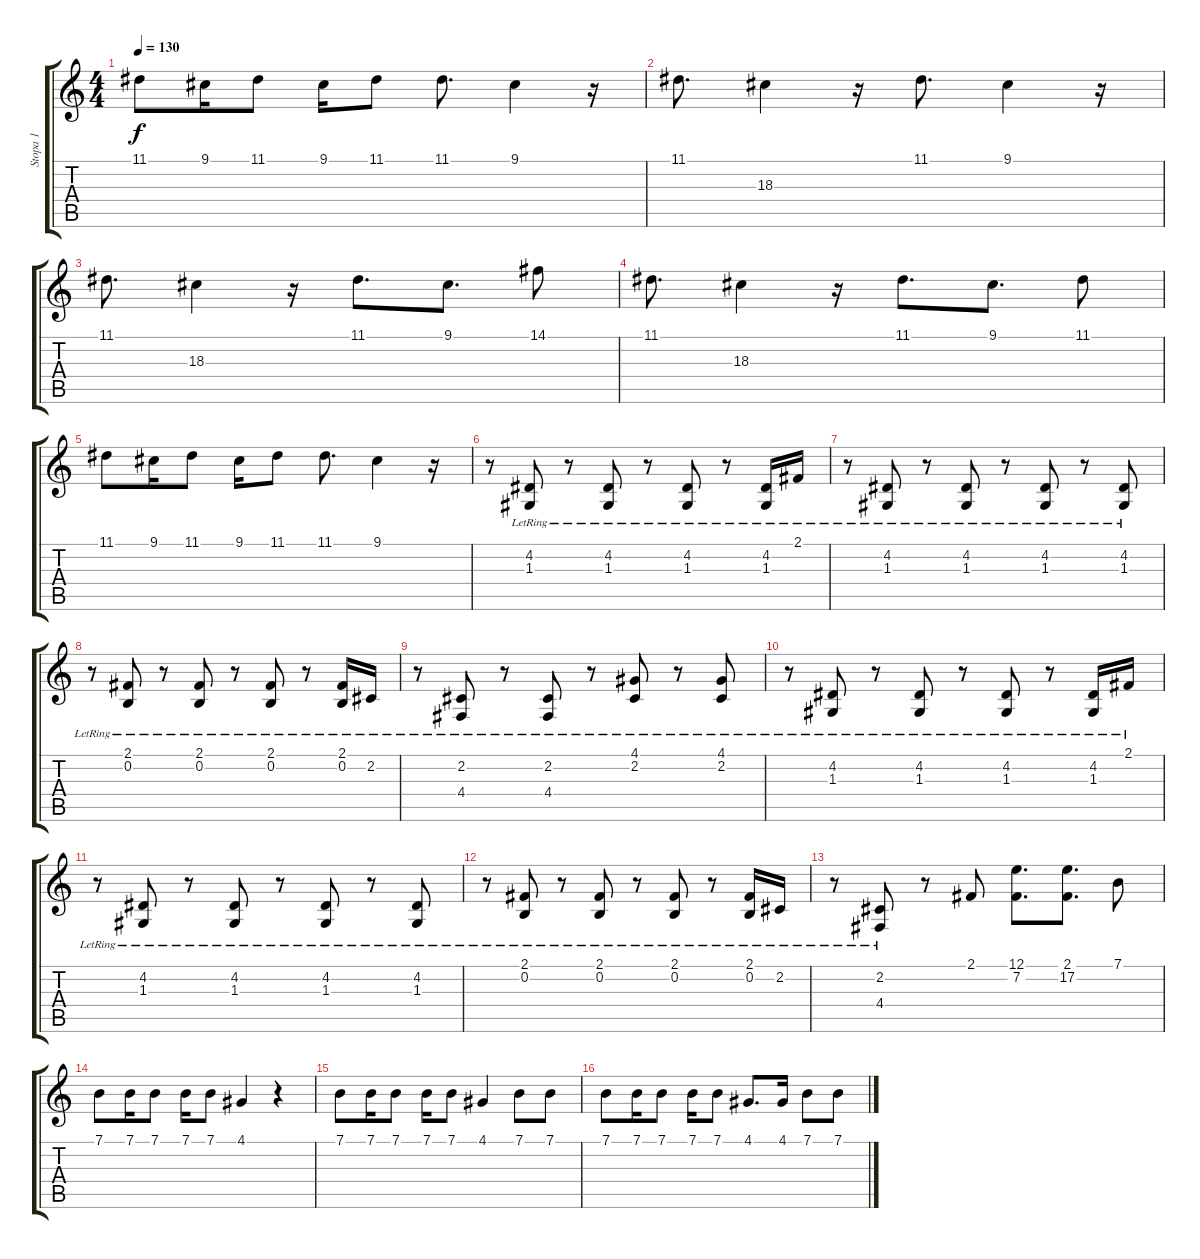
\track ("Stopa 1" "Stopa 1") {instrument acousticgrandpiano}
\staff {score tabs}
\tuning (E4 B3 G3 D3 A2 E2) {hide}
\ts (4 4)
\tempo 130
\clef g2
\ks c
11.1.8{dy f} 9.1.16 11.1.8 9.1.16 11.1.8 11.1.8{d} 9.1.4 r.16 |
11.1.8{d} 18.3.4 r.16 11.1.8{d} 9.1.4 r.16 |
11.1.8{d} 18.3.4 r.16 11.1.8{d} 9.1.8{d} 14.1.8 |
11.1.8{d} 18.3.4 r.16 11.1.8{d} 9.1.8{d} 11.1.8 |
11.1.8 9.1.16 11.1.8 9.1.16 11.1.8 11.1.8{d} 9.1.4 r.16 |
r.8 (4.2{lr} 1.3{lr}).8 r.8 (4.2{lr} 1.3{lr}).8 r.8 (4.2{lr} 1.3{lr}).8 r.8 (4.2{lr} 1.3{lr}).16 2.1{lr}.16 |
r.8 (4.2{lr} 1.3{lr}).8 r.8 (4.2{lr} 1.3{lr}).8 r.8 (4.2{lr} 1.3{lr}).8 r.8 (4.2{lr} 1.3{lr}).8 |
r.8 (2.1{lr} 0.2{lr}).8 r.8 (2.1{lr} 0.2{lr}).8 r.8 (2.1{lr} 0.2{lr}).8 r.8 (2.1{lr} 0.2{lr}).16 2.2{lr}.16 |
r.8 (2.2{lr} 4.4{lr}).8 r.8 (2.2{lr} 4.4{lr}).8 r.8 (4.1{lr} 2.2{lr}).8 r.8 (4.1{lr} 2.2{lr}).8 |
r.8 (4.2{lr} 1.3{lr}).8 r.8 (4.2{lr} 1.3{lr}).8 r.8 (4.2{lr} 1.3{lr}).8 r.8 (4.2{lr} 1.3{lr}).16 2.1{lr}.16 |
r.8 (4.2{lr} 1.3{lr}).8 r.8 (4.2{lr} 1.3{lr}).8 r.8 (4.2{lr} 1.3{lr}).8 r.8 (4.2{lr} 1.3{lr}).8 |
r.8 (2.1{lr} 0.2{lr}).8 r.8 (2.1{lr} 0.2{lr}).8 r.8 (2.1{lr} 0.2{lr}).8 r.8 (2.1{lr} 0.2{lr}).16 2.2{lr}.16 |
r.8 (2.2{lr} 4.4{lr}).8 r.8 2.1.8 (12.1 7.2).8{d} (2.1 17.2).8{d} 7.1.8 |
7.1.8 7.1.16 7.1.8 7.1.16 7.1.8 4.1.4 r.4 |
7.1.8 7.1.16 7.1.8 7.1.16 7.1.8 4.1.4 7.1.8 7.1.8 |
7.1.8 7.1.16 7.1.8 7.1.16 7.1.8 4.1.8{d} 4.1.16 7.1.8 7.1.8
